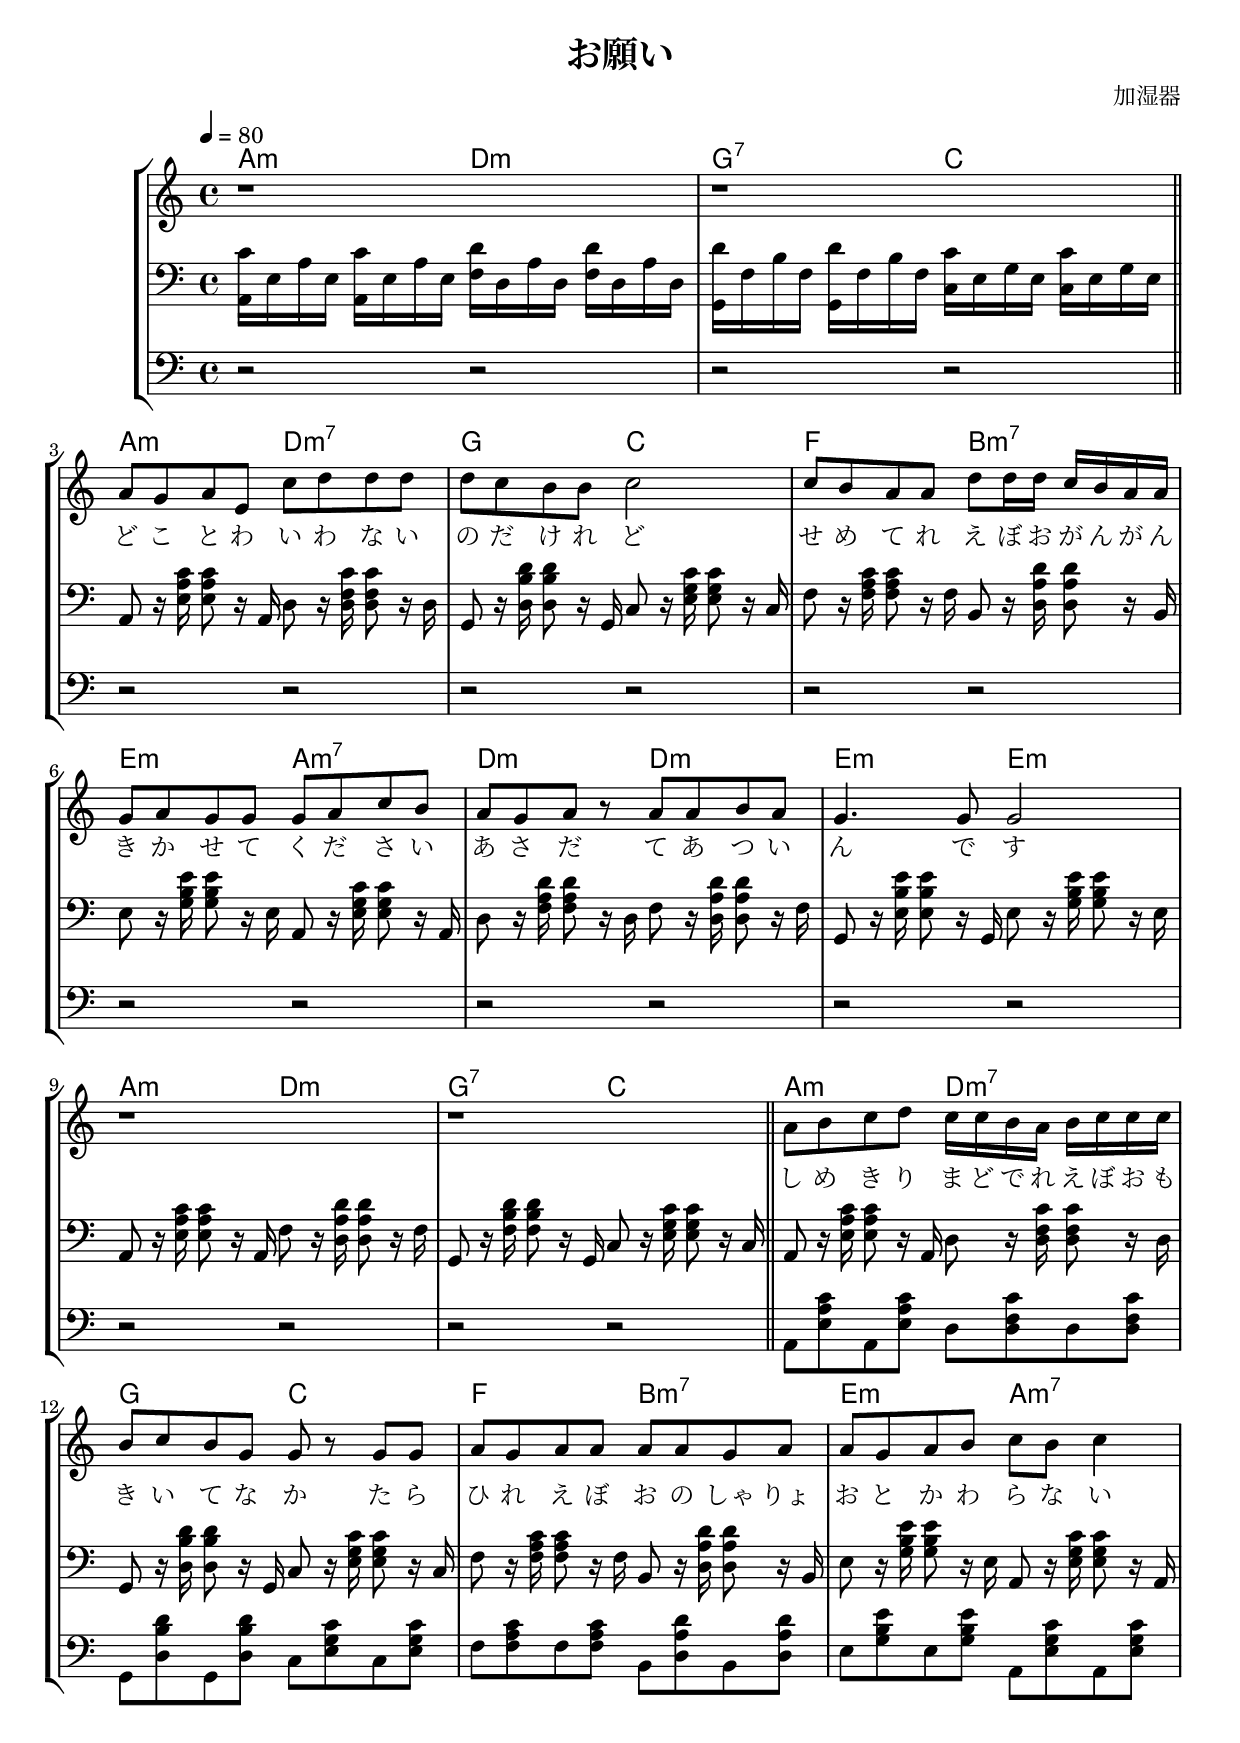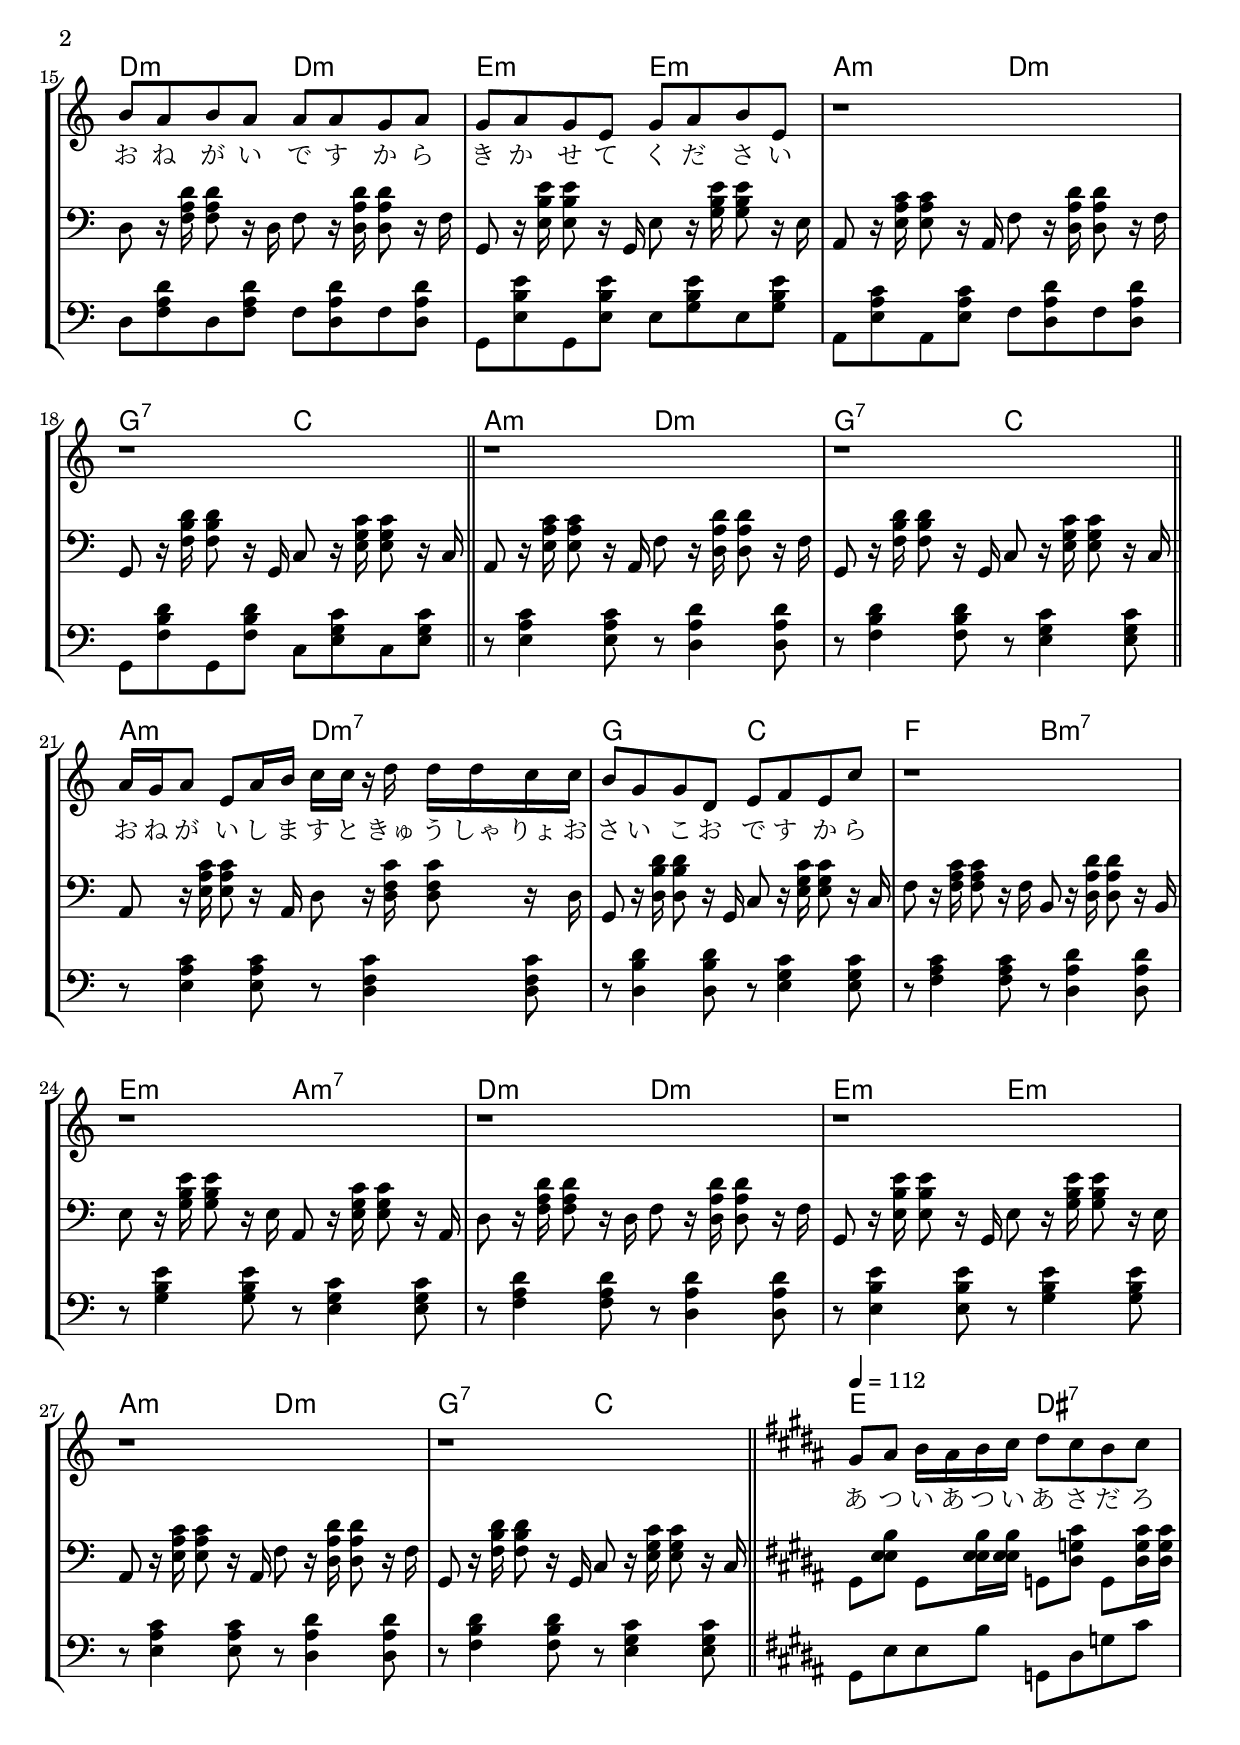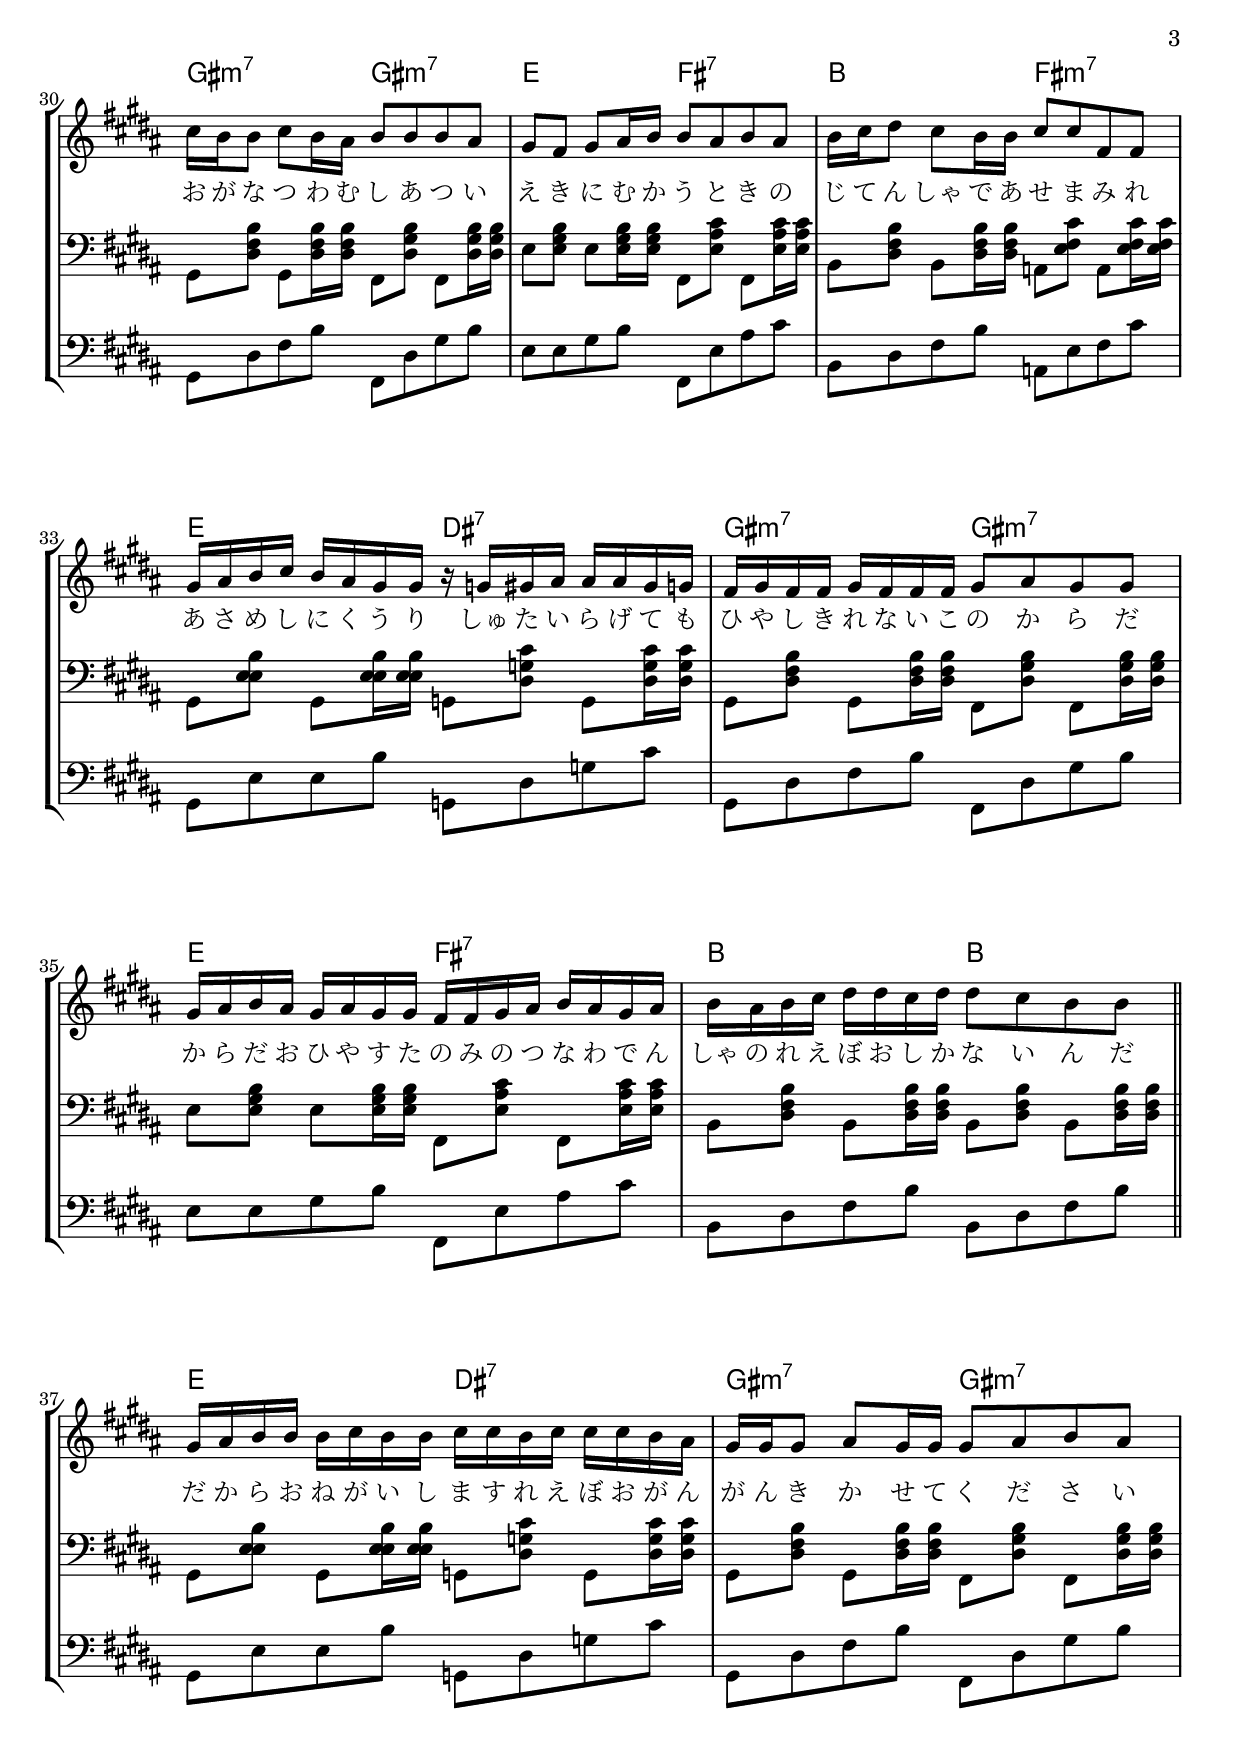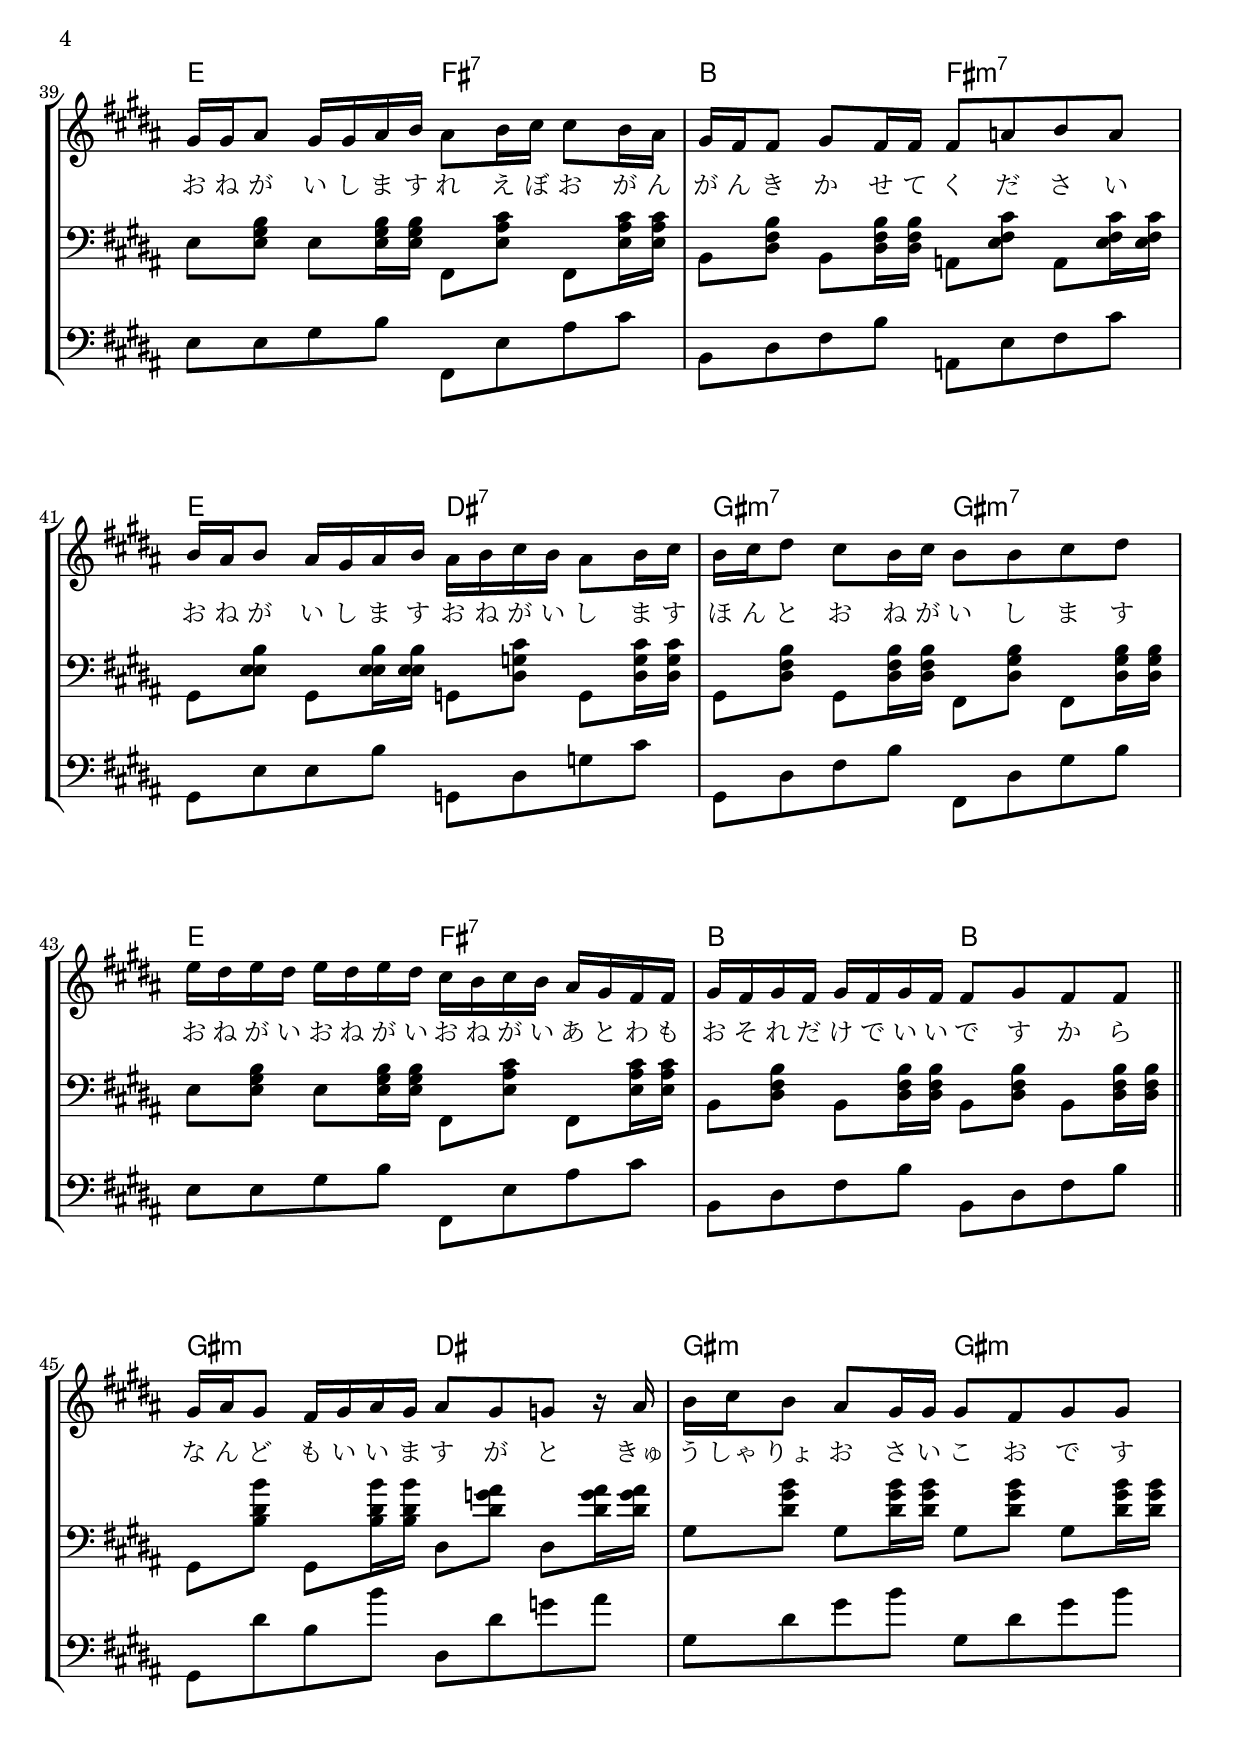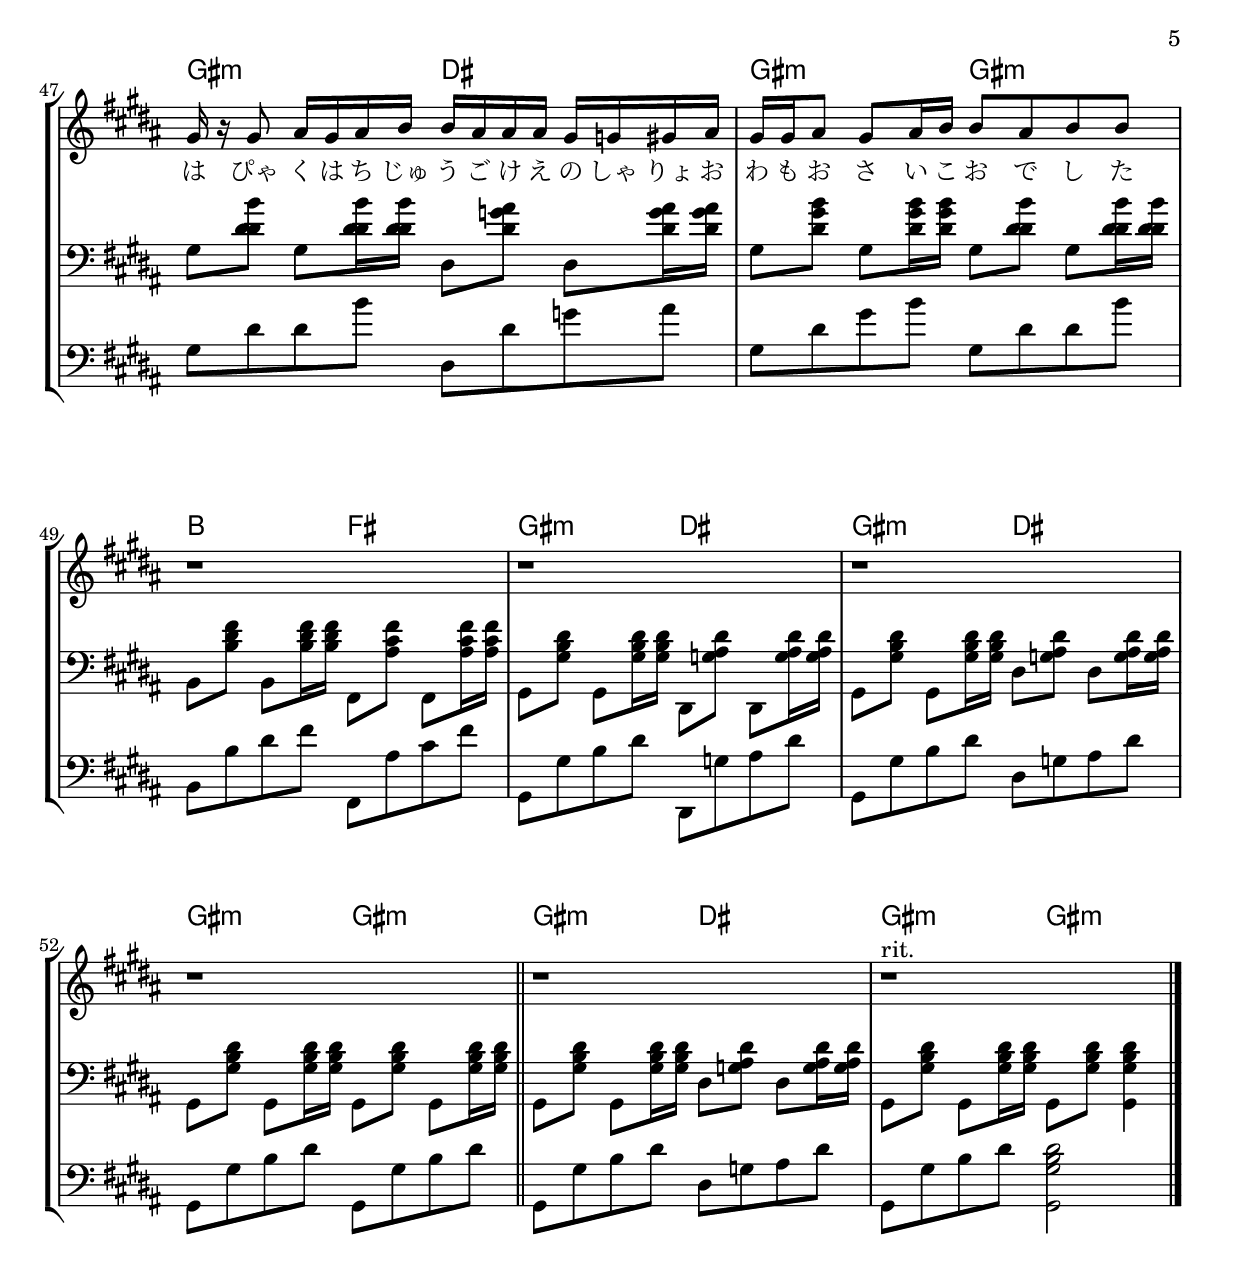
\version "2.12.1"

\header {
	title = \markup {お願い}
	composer = \markup \center-column {加湿器}
}

harmony = \chordmode {
	a2:m d:m g:7 c 

	a:m d:min7 g c f b:m7 e:m a:min7 d:m d:m e:m e:m a:m d:m g:7 c 

	a:m d:min7 g c f b:m7 e:m a:min7 d:m d:m e:m e:m a:m d:m g:7 c 

	a:m d:m g:7 c 

	a:m d:min7 g c f b:m7 e:m a:min7 d:m d:m e:m e:m a:m d:m g:7 c 

	e dis:7 gis:min7 gis:min7 e fis:7 b fis:min7 e dis:7 gis:min7 gis:min7 e fis:7 b b 

	e dis:7 gis:min7 gis:min7 e fis:7 b fis:min7 e dis:7 gis:min7 gis:min7 e fis:7 b b 

	gis:m dis gis:m gis:m gis:m dis gis:m gis:m b fis gis:m dis gis:m dis gis:m gis:m 

	gis:m dis gis:m gis:m 
}

melody = {
	\key c \major
	\tempo 4 = 80
	r1 | r1   
	\set Staff.midiInstrument = #"mmi0.42"
	 a'8  g'8  a'8  e'8  c''8  d''8  d''8  d''8 
	d''8  c''8  b'8  b'8  c''2 
	c''8  b'8  a'8  a'8  d''8  d''16  d''16  c''16  b'16  a'16  a'16 
	g'8  a'8  g'8  g'8  g'8  a'8  c''8  b'8 
	a'8  g'8  a'8  r8  a'8  a'8  b'8  a'8 
	g'4.  g'8  g'2
	r1 r1 	\set Staff.midiInstrument = #"mmi0.42"
	 a'8  b'8  c''8  d''8  c''16  c''16  b'16  a'16  b'16  c''16  c''16  c''16 
	b'8  c''8  b'8  g'8  g'8  r8  g'8  g'8 
	a'8  g'8  a'8  a'8  a'8  a'8  g'8  a'8 
	a'8  g'8  a'8  b'8  c''8  b'8  c''4 
	b'8  a'8  b'8  a'8  a'8  a'8  g'8  a'8 
	g'8  a'8  g'8  e'8  g'8  a'8  b'8  e'8
	r1 r1 	r1 | r1   
	\set Staff.midiInstrument = #"mmi0.42"
	 a'16  g'16  a'8  e'8  a'16  b'16  c''16  c''16  r16  d''16  d''16  d''16  c''16  c''16 
	b'8  g'8  g'8  d'8  e'8  f'8  e'8  c''8
	r1 r1 r1 r1 r1 r1 	\set Staff.midiInstrument = #"mmi0.45"
		\key b \major
	\tempo 4 = 112
 gis'8  ais'8  b'16  ais'16  b'16  cis''16  dis''8  cis''8  b'8  cis''8 
	cis''16  b'16  b'8  cis''8  b'16  ais'16  b'8  b'8  b'8  ais'8 
	gis'8  fis'8  gis'8  ais'16  b'16  b'8  ais'8  b'8  ais'8 
	b'16  cis''16  dis''8  cis''8  b'16  b'16  cis''8  cis''8  fis'8  fis'8 
	gis'16  ais'16  b'16  cis''16  b'16  ais'16  gis'16  gis'16  r16  g'16  gis'16  ais'16  ais'16  ais'16  gis'16  g'16 
	fis'16  gis'16  fis'16  fis'16  gis'16  fis'16  fis'16  fis'16  gis'8  ais'8  gis'8  gis'8 
	gis'16  ais'16  b'16  ais'16  gis'16  ais'16  gis'16  gis'16  fis'16  fis'16  gis'16  ais'16  b'16  ais'16  gis'16  ais'16 
	b'16  ais'16  b'16  cis''16  dis''16  dis''16  cis''16  dis''16  dis''8  cis''8  b'8  b'8
	\set Staff.midiInstrument = #"mmi0.45"
	 gis'16  ais'16  b'16  b'16  b'16  cis''16  b'16  b'16  cis''16  cis''16  b'16  cis''16  cis''16  cis''16  b'16  ais'16 
	gis'16  gis'16  gis'8  ais'8  gis'16  gis'16  gis'8  ais'8  b'8  ais'8 
	gis'16  gis'16  ais'8  gis'16  gis'16  ais'16  b'16  ais'8  b'16  cis''16  cis''8  b'16  ais'16 
	gis'16  fis'16  fis'8  gis'8  fis'16  fis'16  fis'8  a'8  b'8  a'8 
	b'16  ais'16  b'8  ais'16  gis'16  ais'16  b'16  ais'16  b'16  cis''16  b'16  ais'8  b'16  cis''16 
	b'16  cis''16  dis''8  cis''8  b'16  cis''16  b'8  b'8  cis''8  dis''8 
	e''16  dis''16  e''16  dis''16  e''16  dis''16  e''16  dis''16  cis''16  b'16  cis''16  b'16  ais'16  gis'16  fis'16  fis'16 
	gis'16  fis'16  gis'16  fis'16  gis'16  fis'16  gis'16  fis'16  fis'8  gis'8  fis'8  fis'8
	\set Staff.midiInstrument = #"mmi0.45"
	 gis'16  ais'16  gis'8  fis'16  gis'16  ais'16  gis'16  ais'8  gis'8  g'8  r16  ais'16 
	b'16  cis''16  b'8  ais'8  gis'16  gis'16  gis'8  fis'8  gis'8  gis'8 
	gis'16  r16  gis'8  ais'16  gis'16  ais'16  b'16  b'16  ais'16  ais'16  ais'16  gis'16  g'16  gis'16  ais'16 
	gis'16  gis'16  ais'8  gis'8  ais'16  b'16  b'8  ais'8  b'8  b'8
	r1 r1 r1 r1 	r1 | r1^"rit." \bar "|."
}

words = \lyricmode {
	
	ど  こ  と  わ  い  わ  な  い  の  だ  け  れ  ど  せ  め  て  れ  え  ぼ  お  が  ん  が  ん  き  か  せ  て  く  だ  さ  い  あ  さ  だ  て  あ  つ  い  ん  で  す  
	し  め  き  り  ま  ど  で  れ  え  ぼ  お  も  き  い  て  な  か  た  ら  ひ  れ  え  ぼ  お  の  しゃ  りょ  お  と  か  わ  ら  な  い  お  ね  が  い  で  す  か  ら  き  か  せ  て  く  だ  さ  い  
	
	お  ね  が  い  し  ま  す  と  きゅ  う  しゃ  りょ  お  さ  い  こ  お  で  す  か  ら  
	あ  つ  い  あ  つ  い  あ  さ  だ  ろ  お  が  な  つ  わ  む  し  あ  つ  い  え  き  に  む  か  う  と  き  の  じ  て  ん  しゃ  で  あ  せ  ま  み  れ  あ  さ  め  し  に  く  う  り  しゅ  た  い  ら  げ  て  も  ひ  や  し  き  れ  な  い  こ  の  か  ら  だ  か  ら  だ  お  ひ  や  す  た  の  み  の  つ  な  わ  で  ん  しゃ  の  れ  え  ぼ  お  し  か  な  い  ん  だ  
	だ  か  ら  お  ね  が  い  し  ま  す  れ  え  ぼ  お  が  ん  が  ん  き  か  せ  て  く  だ  さ  い  お  ね  が  い  し  ま  す  れ  え  ぼ  お  が  ん  が  ん  き  か  せ  て  く  だ  さ  い  お  ね  が  い  し  ま  す  お  ね  が  い  し  ま  す  ほ  ん  と  お  ね  が  い  し  ま  す  お  ね  が  い  お  ね  が  い  お  ね  が  い  あ  と  わ  も  お  そ  れ  だ  け  で  い  い  で  す  か  ら  
	な  ん  ど  も  い  い  ま  す  が  と  きゅ  う  しゃ  りょ  お  さ  い  こ  お  で  す  は  ぴゃ  く  は  ち  じゅ  う  ご  け  え  の  しゃ  りょ  お  わ  も  お  さ  い  こ  お  で  し  た  
	
}

tempochange = {
	\tempo 4 = 80
	r1 | r1 \bar "||"
	\tempo 4 = 80
	r1 | r1 | r1 | r1 | r1 | r1 | r1 | r1 \bar "||"
	\tempo 4 = 80
	r1 | r1 | r1 | r1 | r1 | r1 | r1 | r1 \bar "||"
	\tempo 4 = 80
	r1 | r1 \bar "||"
	\tempo 4 = 80
	r1 | r1 | r1 | r1 | r1 | r1 | r1 | r1 \bar "||"
	\tempo 4 = 112
	r1 | r1 | r1 | r1 | r1 | r1 | r1 | r1 \bar "||"
	\tempo 4 = 112
	r1 | r1 | r1 | r1 | r1 | r1 | r1 | r1 \bar "||"
	\tempo 4 = 112
	r1 | r1 | r1 | r1 | r1 | r1 | r1 | r1 \bar "||"
	\tempo 4 = 112
	r1 | \tempo 4 = 84 r2 \tempo 4 = 74 r2 \bar "|."
}

mainacc = {
	\clef bass
	\set Staff.midiInstrument = #"Drawbar Organ"
	\key c \major
	\tempo 4 = 80
	<a, c'>16 e a e <a, c'> e a e
	<f d'>16 d a d <f d'> d a d
	<g, d'>16 f b f <g, d'> f b f
	<c c'>16 e g e <c c'> e g e
	\bar "||"

	\set Staff.midiInstrument = #"Drawbar Organ"
	a,8 r16 <e a c'>16 <e a c'>8 r16 a,16
	d8 r16 <d f c'>16 <d f c'>8 r16 d16
	g,8 r16 <d b d'>16 <d b d'>8 r16 g,16
	c8 r16 <e g c'>16 <e g c'>8 r16 c16
	f8 r16 <f a c'>16 <f a c'>8 r16 f16
	b,8 r16 <d a d'>16 <d a d'>8 r16 b,16
	e8 r16 <g b e'>16 <g b e'>8 r16 e16
	a,8 r16 <e g c'>16 <e g c'>8 r16 a,16
	d8 r16 <f a d'>16 <f a d'>8 r16 d16
	f8 r16 <d a d'>16 <d a d'>8 r16 f16
	g,8 r16 <e b e'>16 <e b e'>8 r16 g,16
	e8 r16 <g b e'>16 <g b e'>8 r16 e16
	a,8 r16 <e a c'>16 <e a c'>8 r16 a,16
	f8 r16 <d a d'>16 <d a d'>8 r16 f16
	g,8 r16 <f b d'>16 <f b d'>8 r16 g,16
	c8 r16 <e g c'>16 <e g c'>8 r16 c16
	\bar "||"

	\set Staff.midiInstrument = #"Drawbar Organ"
	a,8 r16 <e a c'>16 <e a c'>8 r16 a,16
	d8 r16 <d f c'>16 <d f c'>8 r16 d16
	g,8 r16 <d b d'>16 <d b d'>8 r16 g,16
	c8 r16 <e g c'>16 <e g c'>8 r16 c16
	f8 r16 <f a c'>16 <f a c'>8 r16 f16
	b,8 r16 <d a d'>16 <d a d'>8 r16 b,16
	e8 r16 <g b e'>16 <g b e'>8 r16 e16
	a,8 r16 <e g c'>16 <e g c'>8 r16 a,16
	d8 r16 <f a d'>16 <f a d'>8 r16 d16
	f8 r16 <d a d'>16 <d a d'>8 r16 f16
	g,8 r16 <e b e'>16 <e b e'>8 r16 g,16
	e8 r16 <g b e'>16 <g b e'>8 r16 e16
	a,8 r16 <e a c'>16 <e a c'>8 r16 a,16
	f8 r16 <d a d'>16 <d a d'>8 r16 f16
	g,8 r16 <f b d'>16 <f b d'>8 r16 g,16
	c8 r16 <e g c'>16 <e g c'>8 r16 c16
	\bar "||"

	\set Staff.midiInstrument = #"Drawbar Organ"
	a,8 r16 <e a c'>16 <e a c'>8 r16 a,16
	f8 r16 <d a d'>16 <d a d'>8 r16 f16
	g,8 r16 <f b d'>16 <f b d'>8 r16 g,16
	c8 r16 <e g c'>16 <e g c'>8 r16 c16
	\bar "||"

	\set Staff.midiInstrument = #"Drawbar Organ"
	a,8 r16 <e a c'>16 <e a c'>8 r16 a,16
	d8 r16 <d f c'>16 <d f c'>8 r16 d16
	g,8 r16 <d b d'>16 <d b d'>8 r16 g,16
	c8 r16 <e g c'>16 <e g c'>8 r16 c16
	f8 r16 <f a c'>16 <f a c'>8 r16 f16
	b,8 r16 <d a d'>16 <d a d'>8 r16 b,16
	e8 r16 <g b e'>16 <g b e'>8 r16 e16
	a,8 r16 <e g c'>16 <e g c'>8 r16 a,16
	d8 r16 <f a d'>16 <f a d'>8 r16 d16
	f8 r16 <d a d'>16 <d a d'>8 r16 f16
	g,8 r16 <e b e'>16 <e b e'>8 r16 g,16
	e8 r16 <g b e'>16 <g b e'>8 r16 e16
	a,8 r16 <e a c'>16 <e a c'>8 r16 a,16
	f8 r16 <d a d'>16 <d a d'>8 r16 f16
	g,8 r16 <f b d'>16 <f b d'>8 r16 g,16
	c8 r16 <e g c'>16 <e g c'>8 r16 c16
	\bar "||"

	\set Staff.midiInstrument = #"Rock Organ"
	\key b \major
	\tempo 4 = 112
	gis,8 <e e b> gis, <e e b>16 <e e b>
	g,8 <dis g cis'> g, <dis g cis'>16 <dis g cis'>
	gis,8 <dis fis b> gis, <dis fis b>16 <dis fis b>
	fis,8 <dis gis b> fis, <dis gis b>16 <dis gis b>
	e8 <e gis b> e <e gis b>16 <e gis b>
	fis,8 <e ais cis'> fis, <e ais cis'>16 <e ais cis'>
	b,8 <dis fis b> b, <dis fis b>16 <dis fis b>
	a,8 <e fis cis'> a, <e fis cis'>16 <e fis cis'>
	gis,8 <e e b> gis, <e e b>16 <e e b>
	g,8 <dis g cis'> g, <dis g cis'>16 <dis g cis'>
	gis,8 <dis fis b> gis, <dis fis b>16 <dis fis b>
	fis,8 <dis gis b> fis, <dis gis b>16 <dis gis b>
	e8 <e gis b> e <e gis b>16 <e gis b>
	fis,8 <e ais cis'> fis, <e ais cis'>16 <e ais cis'>
	b,8 <dis fis b> b, <dis fis b>16 <dis fis b>
	b,8 <dis fis b> b, <dis fis b>16 <dis fis b>
	\bar "||"

	\set Staff.midiInstrument = #"Rock Organ"
	gis,8 <e e b> gis, <e e b>16 <e e b>
	g,8 <dis g cis'> g, <dis g cis'>16 <dis g cis'>
	gis,8 <dis fis b> gis, <dis fis b>16 <dis fis b>
	fis,8 <dis gis b> fis, <dis gis b>16 <dis gis b>
	e8 <e gis b> e <e gis b>16 <e gis b>
	fis,8 <e ais cis'> fis, <e ais cis'>16 <e ais cis'>
	b,8 <dis fis b> b, <dis fis b>16 <dis fis b>
	a,8 <e fis cis'> a, <e fis cis'>16 <e fis cis'>
	gis,8 <e e b> gis, <e e b>16 <e e b>
	g,8 <dis g cis'> g, <dis g cis'>16 <dis g cis'>
	gis,8 <dis fis b> gis, <dis fis b>16 <dis fis b>
	fis,8 <dis gis b> fis, <dis gis b>16 <dis gis b>
	e8 <e gis b> e <e gis b>16 <e gis b>
	fis,8 <e ais cis'> fis, <e ais cis'>16 <e ais cis'>
	b,8 <dis fis b> b, <dis fis b>16 <dis fis b>
	b,8 <dis fis b> b, <dis fis b>16 <dis fis b>
	\bar "||"

	\set Staff.midiInstrument = #"Rock Organ"
	gis,8 <dis' b b'> gis, <dis' b b'>16 <dis' b b'>
	dis8 <dis' g' ais'> dis <dis' g' ais'>16 <dis' g' ais'>
	gis8 <dis' gis' b'> gis <dis' gis' b'>16 <dis' gis' b'>
	gis8 <dis' gis' b'> gis <dis' gis' b'>16 <dis' gis' b'>
	gis8 <dis' dis' b'> gis <dis' dis' b'>16 <dis' dis' b'>
	dis8 <dis' g' ais'> dis <dis' g' ais'>16 <dis' g' ais'>
	gis8 <dis' gis' b'> gis <dis' gis' b'>16 <dis' gis' b'>
	gis8 <dis' dis' b'> gis <dis' dis' b'>16 <dis' dis' b'>
	b,8 <b dis' fis'> b, <b dis' fis'>16 <b dis' fis'>
	fis,8 <ais cis' fis'> fis, <ais cis' fis'>16 <ais cis' fis'>
	gis,8 <gis b dis'> gis, <gis b dis'>16 <gis b dis'>
	dis,8 <g ais dis'> dis, <g ais dis'>16 <g ais dis'>
	gis,8 <gis b dis'> gis, <gis b dis'>16 <gis b dis'>
	dis8 <g ais dis'> dis <g ais dis'>16 <g ais dis'>
	gis,8 <gis b dis'> gis, <gis b dis'>16 <gis b dis'>
	gis,8 <gis b dis'> gis, <gis b dis'>16 <gis b dis'>
	\bar "||"

	\set Staff.midiInstrument = #"Rock Organ"
	gis,8 <gis b dis'> gis, <gis b dis'>16 <gis b dis'>
	dis8 <g ais dis'> dis <g ais dis'>16 <g ais dis'>
	gis,8 <gis b dis'> gis, <gis b dis'>16 <gis b dis'>
	gis,8 <gis b dis'>8 <gis, gis b dis'>4
	\bar "|."
}

subacc = {
	\clef bass
	\set Staff.midiInstrument = #"Acoustic grand"
	\key c \major
	\tempo 4 = 80
	r2
	r2
	r2
	r2
	\bar "||"

	\set Staff.midiInstrument = #"Acoustic grand"
	r2
	r2
	r2
	r2
	r2
	r2
	r2
	r2
	r2
	r2
	r2
	r2
	r2
	r2
	r2
	r2
	\bar "||"

	\set Staff.midiInstrument = #"Electric Piano 1"
	a,8 <e a c'> a, <e a c'>
	d8 <d f c'> d <d f c'>
	g,8 <d b d'> g, <d b d'>
	c8 <e g c'> c <e g c'>
	f8 <f a c'> f <f a c'>
	b,8 <d a d'> b, <d a d'>
	e8 <g b e'> e <g b e'>
	a,8 <e g c'> a, <e g c'>
	d8 <f a d'> d <f a d'>
	f8 <d a d'> f <d a d'>
	g,8 <e b e'> g, <e b e'>
	e8 <g b e'> e <g b e'>
	a,8 <e a c'> a, <e a c'>
	f8 <d a d'> f <d a d'>
	g,8 <f b d'> g, <f b d'>
	c8 <e g c'> c <e g c'>
	\bar "||"

	\set Staff.midiInstrument = #"Electric Piano 1"
	r8 <e a c'>4 <e a c'>8
	r8 <d a d'>4 <d a d'>8
	r8 <f b d'>4 <f b d'>8
	r8 <e g c'>4 <e g c'>8
	\bar "||"

	\set Staff.midiInstrument = #"Electric Piano 1"
	r8 <e a c'>4 <e a c'>8
	r8 <d f c'>4 <d f c'>8
	r8 <d b d'>4 <d b d'>8
	r8 <e g c'>4 <e g c'>8
	r8 <f a c'>4 <f a c'>8
	r8 <d a d'>4 <d a d'>8
	r8 <g b e'>4 <g b e'>8
	r8 <e g c'>4 <e g c'>8
	r8 <f a d'>4 <f a d'>8
	r8 <d a d'>4 <d a d'>8
	r8 <e b e'>4 <e b e'>8
	r8 <g b e'>4 <g b e'>8
	r8 <e a c'>4 <e a c'>8
	r8 <d a d'>4 <d a d'>8
	r8 <f b d'>4 <f b d'>8
	r8 <e g c'>4 <e g c'>8
	\bar "||"

	\set Staff.midiInstrument = #"Electric Piano 1"
	\key b \major
	\tempo 4 = 112
	gis,8 e8 e8 b8
	g,8 dis8 g8 cis'8
	gis,8 dis8 fis8 b8
	fis,8 dis8 gis8 b8
	e8 e8 gis8 b8
	fis,8 e8 ais8 cis'8
	b,8 dis8 fis8 b8
	a,8 e8 fis8 cis'8
	gis,8 e8 e8 b8
	g,8 dis8 g8 cis'8
	gis,8 dis8 fis8 b8
	fis,8 dis8 gis8 b8
	e8 e8 gis8 b8
	fis,8 e8 ais8 cis'8
	b,8 dis8 fis8 b8
	b,8 dis8 fis8 b8
	\bar "||"

	\set Staff.midiInstrument = #"Electric Piano 1"
	gis,8 e8 e8 b8
	g,8 dis8 g8 cis'8
	gis,8 dis8 fis8 b8
	fis,8 dis8 gis8 b8
	e8 e8 gis8 b8
	fis,8 e8 ais8 cis'8
	b,8 dis8 fis8 b8
	a,8 e8 fis8 cis'8
	gis,8 e8 e8 b8
	g,8 dis8 g8 cis'8
	gis,8 dis8 fis8 b8
	fis,8 dis8 gis8 b8
	e8 e8 gis8 b8
	fis,8 e8 ais8 cis'8
	b,8 dis8 fis8 b8
	b,8 dis8 fis8 b8
	\bar "||"

	\set Staff.midiInstrument = #"Electric Piano 1"
	gis,8 dis'8 b8 b'8
	dis8 dis'8 g'8 ais'8
	gis8 dis'8 gis'8 b'8
	gis8 dis'8 gis'8 b'8
	gis8 dis'8 dis'8 b'8
	dis8 dis'8 g'8 ais'8
	gis8 dis'8 gis'8 b'8
	gis8 dis'8 dis'8 b'8
	b,8 b8 dis'8 fis'8
	fis,8 ais8 cis'8 fis'8
	gis,8 gis8 b8 dis'8
	dis,8 g8 ais8 dis'8
	gis,8 gis8 b8 dis'8
	dis8 g8 ais8 dis'8
	gis,8 gis8 b8 dis'8
	gis,8 gis8 b8 dis'8
	\bar "||"

	\set Staff.midiInstrument = #"Electric Piano 1"
	gis,8 gis8 b8 dis'8
	dis8 g8 ais8 dis'8
	gis,8 gis8 b8 dis'8
	<gis, gis b dis'>2
	\bar "|."
}

percA = {
	\drummode {
	r1 |r1 \bar "||"
	cymr4 cymr4 cymr4 cymr4  |cymr4 cymr8 cymr16 cymr16 cymr4 cymr4  |cymr4 cymr4 cymr4 cymr4  |cymr4 cymr2.  |cymr4 cymr4 cymr4 cymr4  |cymr4 cymr8 cymr16 cymr16 cymr4 cymr4  |cymr4 cymr4 cymr4 cymr4  |cymr4 cymr2.  \bar "||"
	cymr4 cymr4 cymr4 cymr4  |cymr4 cymr8 cymr16 cymr16 cymr4 cymr4  |cymr4 cymr4 cymr4 cymr4  |cymr4 cymr2.  |cymr4 cymr4 cymr4 cymr4  |cymr4 cymr8 cymr16 cymr16 cymr4 cymr4  |cymr4 cymr4 cymr4 cymr4  |cymr4 cymr2.  \bar "||"
	cymr4 cymr4 cymr4 cymr4  |cymr4 cymr8 cymr16 cymr16 cymr4 cymr4  \bar "||"
	cymr4 cymr4 cymr4 cymr4  |cymr4 cymr8 cymr16 cymr16 cymr4 cymr4  |cymr4 cymr4 cymr4 cymr4  |cymr4 cymr2.  |cymr4 cymr4 cymr4 cymr4  |cymr4 cymr8 cymr16 cymr16 cymr4 cymr4  |cymr4 cymr4 cymr4 cymr4  |cymr4 cymr2.  \bar "||"
	r8 hho8 hho8 hho8 hho8 hho8 hho8 hho8  |hho8 hho8 hho8 hho8 hho8 hho8 hho8 hho8  |r8 hho8 hho8 hho8 hho8 hho8 hho8 hho8  |hho8 hho8 hho8 hho8 hho2  |r8 hho8 hho8 hho8 hho8 hho8 hho8 hho8  |hho8 hho8 hho8 hho8 hho8 hho8 hho8 hho8  |r8 hho8 hho8 hho8 hho8 hho8 hho8 hho8  |hho8 hho8 hho2.  \bar "||"
	r8 hho8 hho8 hho8 hho8 hho8 hho8 hho8  |hho8 hho8 hho8 hho8 hho8 hho8 hho8 hho8  |r8 hho8 hho8 hho8 hho8 hho8 hho8 hho8  |hho8 hho8 hho8 hho8 hho2  |r8 hho8 hho8 hho8 hho8 hho8 hho8 hho8  |hho8 hho8 hho8 hho8 hho8 hho8 hho8 hho8  |r8 hho8 hho8 hho8 hho8 hho8 hho8 hho8  |hho8 hho8 hho2.  \bar "||"
	r8 hho8 hho8 hho8 hho8 hho8 hho8 hho8  |hho8 hho8 hho8 hho8 hho8 hho8 hho8 hho8  |r8 hho8 hho8 hho8 hho8 hho8 hho8 hho8  |hho8 hho8 hho8 hho8 hho2  |r8 hho8 hho8 hho8 hho8 hho8 hho8 hho8  |hho8 hho8 hho8 hho8 hho8 hho8 hho8 hho8  |r8 hho8 hho8 hho8 hho8 hho8 hho8 hho8  |hho8 hho8 hho2.  \bar "||"
	r8 hho8 hho8 hho8 hho8 hho8 hho8 hho8  |hho8 hho8 hho2.  \bar "|."
	}
}

percB = {
	\drummode {
	r1 |r1 \bar "||"
	r2 sn2  |r2 sn2  |r2 sn2  |r8 sn8 sn2.  |r2 sn2  |r2 sn2  |r2 sn2  |r8 sn8 sn2.  \bar "||"
	r2 sn2  |r2 sn2  |r2 sn2  |r8 sn8 sn2.  |r2 sn2  |r2 sn2  |r2 sn2  |r8 sn8 sn2.  \bar "||"
	r2 sn2  |r2 sn2  \bar "||"
	r2 sn2  |r2 sn2  |r2 sn2  |r8 sn8 sn2.  |r2 sn2  |r2 sn2  |r2 sn2  |r8 sn8 sn2.  \bar "||"
	r8 sn4 sn4 sn4 sn8  |r8 sn4 sn4 sn4 sn8  |r8 sn4 sn4 sn4 sn8  |r8 sn4 sn8 sn8 sn16 sn4 r16  |r8 sn4 sn4 sn4 sn8  |r8 sn4 sn4 sn4 sn8  |r8 sn4 sn4 sn4 sn8  |r8 sn8. sn16 sn8 sn16 sn16 sn16 sn8. sn8  \bar "||"
	r8 sn4 sn4 sn4 sn8  |r8 sn4 sn4 sn4 sn8  |r8 sn4 sn4 sn4 sn8  |r8 sn4 sn8 sn8 sn16 sn4 r16  |r8 sn4 sn4 sn4 sn8  |r8 sn4 sn4 sn4 sn8  |r8 sn4 sn4 sn4 sn8  |r8 sn8. sn16 sn8 sn16 sn16 sn16 sn8. sn8  \bar "||"
	r8 sn4 sn4 sn4 sn8  |r8 sn4 sn4 sn4 sn8  |r8 sn4 sn4 sn4 sn8  |r8 sn4 sn8 sn8 sn16 sn4 r16  |r8 sn4 sn4 sn4 sn8  |r8 sn4 sn4 sn4 sn8  |r8 sn4 sn4 sn4 sn8  |r8 sn8. sn16 sn8 sn16 sn16 sn16 sn8. sn8  \bar "||"
	r8 sn4 sn4 sn4 sn8  |r8 sn8. sn16 sn8 sn16 sn16 sn16 sn8. sn8  \bar "|."
	}
}

percC = {
	\drummode {
	r1 |r1 \bar "||"
	bd2. r8 bd8  |bd2. r8 bd8  |bd2. r8 bd8  |bd4. bd8 bd4. bd8  |bd2. r8 bd8  |bd2. r8 bd8  |bd2. r8 bd8  |bd2 r8 bd4.  \bar "||"
	bd2. r8 bd8  |bd2. r8 bd8  |bd2. r8 bd8  |bd4. bd8 bd4. bd8  |bd2. r8 bd8  |bd2. r8 bd8  |bd2. r8 bd8  |bd2 r8 bd4.  \bar "||"
	bd2. r8 bd8  |bd2 r8 bd4.  \bar "||"
	bd2. r8 bd8  |bd2. r8 bd8  |bd2. r8 bd8  |bd4. bd8 bd4. bd8  |bd2. r8 bd8  |bd2. r8 bd8  |bd2. r8 bd8  |bd2 r8 bd4.  \bar "||"
	bd4 bd4 bd8. bd8 bd8.  |bd4 bd4 bd8. bd8 bd8.  |bd4 bd4 bd8. bd8 bd8.  |bd4 bd4 r16 bd4. r16  |bd4 bd4 bd8. bd8 bd8.  |bd4 bd4 bd8. bd8 bd8.  |bd4 bd4 bd8. bd8 bd8.  |bd8 bd8 bd8. bd8. bd8 bd8 bd8  \bar "||"
	bd4 bd4 bd8. bd8 bd8.  |bd4 bd4 bd8. bd8 bd8.  |bd4 bd4 bd8. bd8 bd8.  |bd4 bd4 r16 bd4. r16  |bd4 bd4 bd8. bd8 bd8.  |bd4 bd4 bd8. bd8 bd8.  |bd4 bd4 bd8. bd8 bd8.  |bd8 bd8 bd8. bd8. bd8 bd8 bd8  \bar "||"
	bd4 bd4 bd8. bd8 bd8.  |bd4 bd4 bd8. bd8 bd8.  |bd4 bd4 bd8. bd8 bd8.  |bd4 bd4 r16 bd4. r16  |bd4 bd4 bd8. bd8 bd8.  |bd4 bd4 bd8. bd8 bd8.  |bd4 bd4 bd8. bd8 bd8.  |bd8 bd8 bd8. bd8. bd8 bd8 bd8  \bar "||"
	bd4 bd4 bd8. bd8 bd8.  |bd8 bd8 bd8. bd8. bd8 bd8 bd8  \bar "|."
	}
}

percD = {
	\drummode {
	r1 |r1 \bar "||"
	r1 |r1 |r1 |r2 r8 tommh8 tommh4  |r1 |r1 |r1 |r8. tommh8. tommh2 r8  \bar "||"
	r1 |r1 |r1 |r2 r8 tommh8 tommh4  |r1 |r1 |r1 |r8. tommh8. tommh2 r8  \bar "||"
	r1 |r8. tommh8. tommh2 r8  \bar "||"
	r1 |r1 |r1 |r2 r8 tommh8 tommh4  |r1 |r1 |r1 |r8. tommh8. tommh2 r8  \bar "||"
	cymc1  |r1  |cymc1  |r1  |cymc1  |r1  |cymc1  |r1  \bar "||"
	cymc1  |r1  |cymc1  |r1  |cymc1  |r1  |cymc1  |r1  \bar "||"
	cymc1  |r1  |cymc1  |r1  |cymc1  |r1  |cymc1  |r1  \bar "||"
	cymc1  |r1  \bar "|."
	}
}

percE = {
	\drummode {
	r1 |r1 \bar "||"
	r1 |r1 |r1 |r2. r8 toml8  |r1 |r1 |r1 |r2. toml8 toml8  \bar "||"
	r1 |r1 |r1 |r2. r8 toml8  |r1 |r1 |r1 |r2. toml8 toml8  \bar "||"
	r1 |r2. toml8 toml8  \bar "||"
	r1 |r1 |r1 |r2. r8 toml8  |r1 |r1 |r1 |r2. toml8 toml8  \bar "||"
	r1 |r1 |r1 |r2. tommh16 tommh8.  |r1 |r1 |r1 |r2. tommh16 tommh8.  \bar "||"
	r1 |r1 |r1 |r2. tommh16 tommh8.  |r1 |r1 |r1 |r2. tommh16 tommh8.  \bar "||"
	r1 |r1 |r1 |r2. tommh16 tommh8.  |r1 |r1 |r1 |r2. tommh16 tommh8.  \bar "||"
	r1 |r1 \bar "|."
	}
}

percF = {
	\drummode {
	r1 | r1 \bar "||"
	r1 |r1 |r1 |r1 |r1 |r1 |r1 |hho1  \bar "||"
	r1 |r1 |r1 |r1 |r1 |r1 |r1 |hho1  \bar "||"
	r1 |hho1  \bar "||"
	r1 |r1 |r1 |r1 |r1 |r1 |r1 |hho1  \bar "||"
	r1 |r1 |r1 |r2. r8 tomfh16 tomfh16  |r1 |r1 |r1 |r2. r8 tomfh8  \bar "||"
	r1 |r1 |r1 |r2. r8 tomfh16 tomfh16  |r1 |r1 |r1 |r2. r8 tomfh8  \bar "||"
	r1 |r1 |r1 |r2. r8 tomfh16 tomfh16  |r1 |r1 |r1 |r2. r8 tomfh8  \bar "||"
	r1 |r2. r8 tomfh8  \bar "|."
	}
}

percG = {
	\drummode {
	r1 | r1 \bar "||"
	r1 | r1 | r1 | r1 | r1 | r1 | r1 | r1 \bar "||"
	r1 | r1 | r1 | r1 | r1 | r1 | r1 | r1 \bar "||"
	r1 | r1 \bar "||"
	r1 | r1 | r1 | r1 | r1 | r1 | r1 | r1 \bar "||"
	r1 |r1 |r1 |r1 |r1 |r1 |r1 |r2. tomml16 tomml8.  \bar "||"
	r1 |r1 |r1 |r1 |r1 |r1 |r1 |r2. tomml16 tomml8.  \bar "||"
	r1 |r1 |r1 |r1 |r1 |r1 |r1 |r2. tomml16 tomml8.  \bar "||"
	r1 |r2. tomml16 tomml8.  \bar "|."
	}
}

\score {
	<<
		\new StaffGroup <<
			\new ChordNames {\harmony}
			\new Voice = "melody" {\melody}
			\new Lyrics \lyricsto "melody" \words
			\new Staff = "mainacc" {\mainacc}
			\new Staff = "subacc" {\subacc}
		>>
	>>
	\layout { }
}
